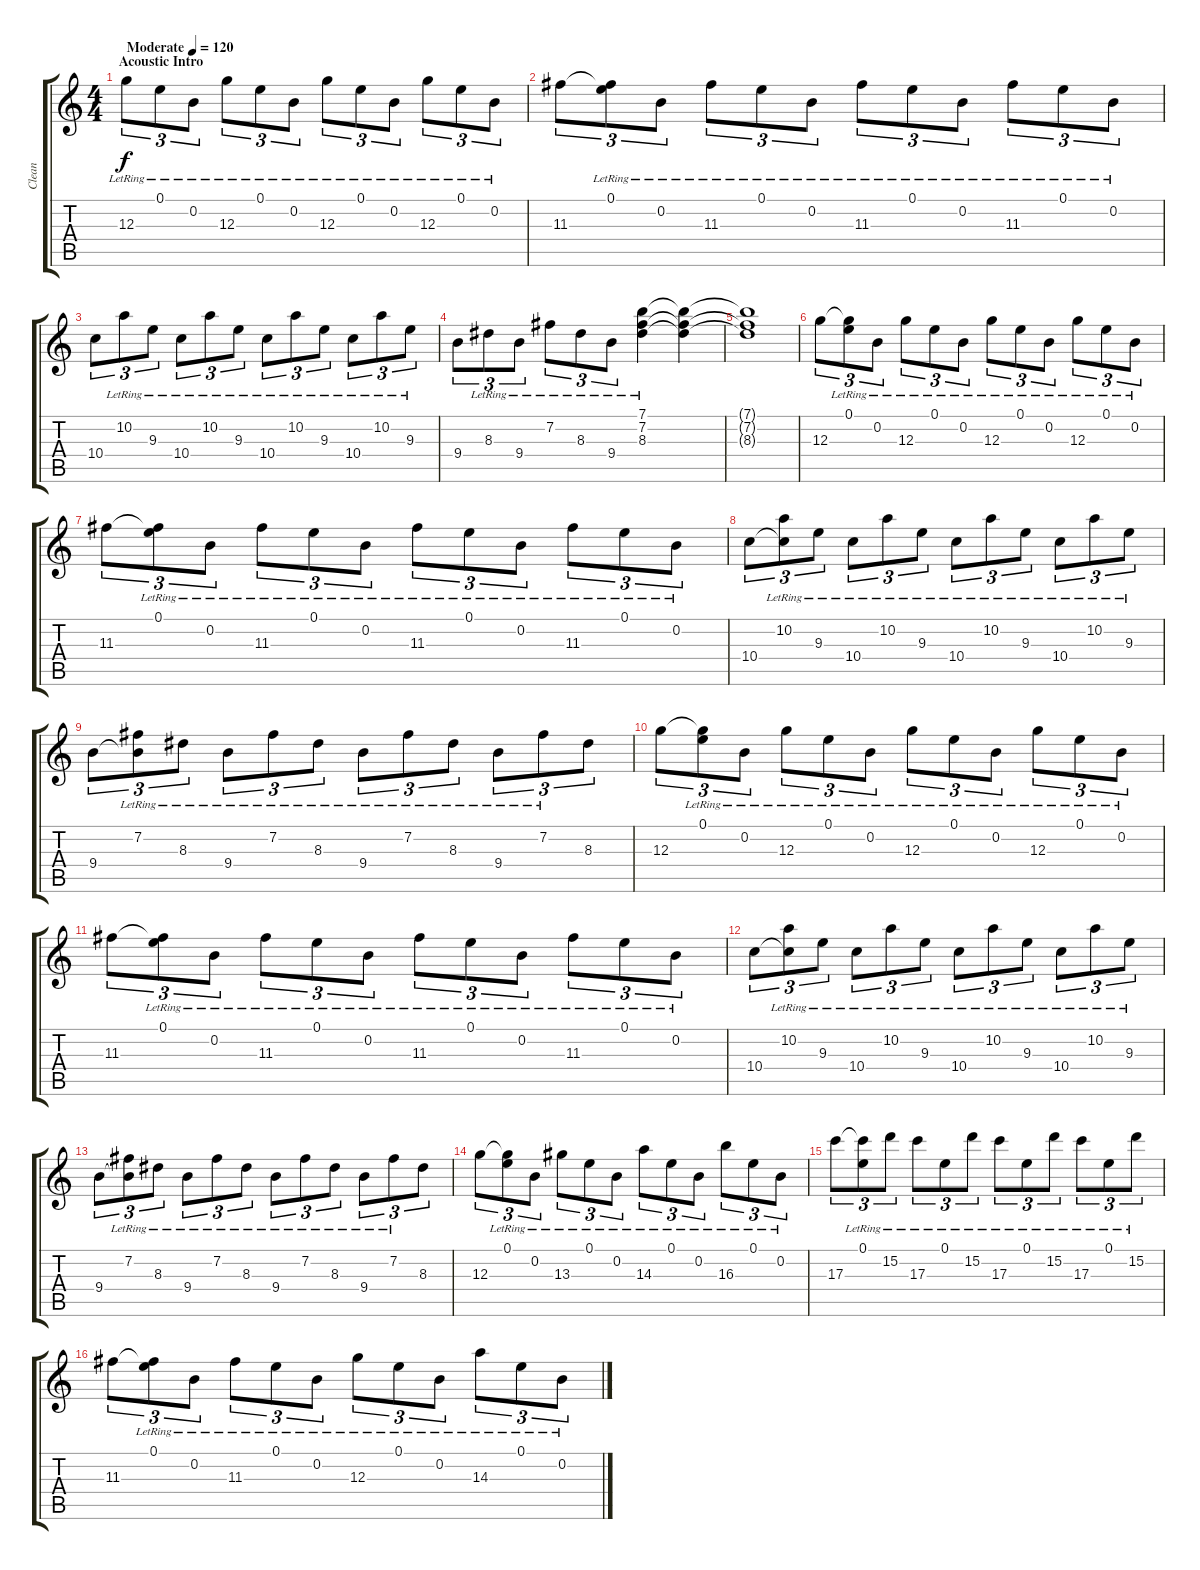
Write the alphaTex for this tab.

\track ("Clean" "Clean") {instrument electricguitarclean}
\staff {score tabs}
\tuning (E4 B3 G3 D3 A2 E2) {hide}
\ts (4 4)
\section ("" "Acoustic Intro")
\tempo (120 "Moderate")
\clef g2
\ks c
12.3{lr}.8{tu (3 2) dy f instrument electricguitarclean} 0.1{lr}.8{tu (3 2)} 0.2{lr}.8{tu (3 2)} 12.3{lr}.8{tu (3 2)} 0.1{lr}.8{tu (3 2)} 0.2{lr}.8{tu (3 2)} 12.3{lr}.8{tu (3 2)} 0.1{lr}.8{tu (3 2)} 0.2{lr}.8{tu (3 2)} 12.3{lr}.8{tu (3 2)} 0.1{lr}.8{tu (3 2)} 0.2{lr}.8{tu (3 2)} |
11.3.8{tu (3 2)} (0.1{lr} 11.3{t}).8{tu (3 2)} 0.2{lr}.8{tu (3 2)} 11.3{lr}.8{tu (3 2)} 0.1{lr}.8{tu (3 2)} 0.2{lr}.8{tu (3 2)} 11.3{lr}.8{tu (3 2)} 0.1{lr}.8{tu (3 2)} 0.2{lr}.8{tu (3 2)} 11.3{lr}.8{tu (3 2)} 0.1{lr}.8{tu (3 2)} 0.2{lr}.8{tu (3 2)} |
10.4.8{tu (3 2)} 10.2{lr}.8{tu (3 2)} 9.3{lr}.8{tu (3 2)} 10.4{lr}.8{tu (3 2)} 10.2{lr}.8{tu (3 2)} 9.3{lr}.8{tu (3 2)} 10.4{lr}.8{tu (3 2)} 10.2{lr}.8{tu (3 2)} 9.3{lr}.8{tu (3 2)} 10.4{lr}.8{tu (3 2)} 10.2{lr}.8{tu (3 2)} 9.3{lr}.8{tu (3 2)} |
9.4.8{tu (3 2)} 8.3{lr}.8{tu (3 2)} 9.4{lr}.8{tu (3 2)} 7.2{lr}.8{tu (3 2)} 8.3{lr}.8{tu (3 2)} 9.4{lr}.8{tu (3 2)} (7.1{lr} 7.2 8.3).4 (7.1{t} 7.2{t} 8.3{t}).4 |
(7.1{t} 7.2{t} 8.3{t}).1 |
12.3.8{tu (3 2)} (0.1{lr} 12.3{t}).8{tu (3 2)} 0.2{lr}.8{tu (3 2)} 12.3{lr}.8{tu (3 2)} 0.1{lr}.8{tu (3 2)} 0.2{lr}.8{tu (3 2)} 12.3{lr}.8{tu (3 2)} 0.1{lr}.8{tu (3 2)} 0.2{lr}.8{tu (3 2)} 12.3{lr}.8{tu (3 2)} 0.1{lr}.8{tu (3 2)} 0.2{lr}.8{tu (3 2)} |
11.3.8{tu (3 2)} (0.1{lr} 11.3{t}).8{tu (3 2)} 0.2{lr}.8{tu (3 2)} 11.3{lr}.8{tu (3 2)} 0.1{lr}.8{tu (3 2)} 0.2{lr}.8{tu (3 2)} 11.3{lr}.8{tu (3 2)} 0.1{lr}.8{tu (3 2)} 0.2{lr}.8{tu (3 2)} 11.3{lr}.8{tu (3 2)} 0.1{lr}.8{tu (3 2)} 0.2{lr}.8{tu (3 2)} |
10.4.8{tu (3 2)} (10.2{lr} 10.4{t}).8{tu (3 2)} 9.3{lr}.8{tu (3 2)} 10.4{lr}.8{tu (3 2)} 10.2{lr}.8{tu (3 2)} 9.3{lr}.8{tu (3 2)} 10.4{lr}.8{tu (3 2)} 10.2{lr}.8{tu (3 2)} 9.3{lr}.8{tu (3 2)} 10.4{lr}.8{tu (3 2)} 10.2{lr}.8{tu (3 2)} 9.3{lr}.8{tu (3 2)} |
9.4.8{tu (3 2)} (7.2{lr} 9.4{t}).8{tu (3 2)} 8.3{lr}.8{tu (3 2)} 9.4{lr}.8{tu (3 2)} 7.2{lr}.8{tu (3 2)} 8.3{lr}.8{tu (3 2)} 9.4{lr}.8{tu (3 2)} 7.2{lr}.8{tu (3 2)} 8.3{lr}.8{tu (3 2)} 9.4{lr}.8{tu (3 2)} 7.2{lr}.8{tu (3 2)} 8.3.8{tu (3 2)} |
12.3.8{tu (3 2)} (0.1{lr} 12.3{t}).8{tu (3 2)} 0.2{lr}.8{tu (3 2)} 12.3{lr}.8{tu (3 2)} 0.1{lr}.8{tu (3 2)} 0.2{lr}.8{tu (3 2)} 12.3{lr}.8{tu (3 2)} 0.1{lr}.8{tu (3 2)} 0.2{lr}.8{tu (3 2)} 12.3{lr}.8{tu (3 2)} 0.1{lr}.8{tu (3 2)} 0.2{lr}.8{tu (3 2)} |
11.3.8{tu (3 2)} (0.1{lr} 11.3{t}).8{tu (3 2)} 0.2{lr}.8{tu (3 2)} 11.3{lr}.8{tu (3 2)} 0.1{lr}.8{tu (3 2)} 0.2{lr}.8{tu (3 2)} 11.3{lr}.8{tu (3 2)} 0.1{lr}.8{tu (3 2)} 0.2{lr}.8{tu (3 2)} 11.3{lr}.8{tu (3 2)} 0.1{lr}.8{tu (3 2)} 0.2{lr}.8{tu (3 2)} |
10.4.8{tu (3 2)} (10.2{lr} 10.4{t}).8{tu (3 2)} 9.3{lr}.8{tu (3 2)} 10.4{lr}.8{tu (3 2)} 10.2{lr}.8{tu (3 2)} 9.3{lr}.8{tu (3 2)} 10.4{lr}.8{tu (3 2)} 10.2{lr}.8{tu (3 2)} 9.3{lr}.8{tu (3 2)} 10.4{lr}.8{tu (3 2)} 10.2{lr}.8{tu (3 2)} 9.3{lr}.8{tu (3 2)} |
9.4.8{tu (3 2)} (7.2{lr} 9.4{t}).8{tu (3 2)} 8.3{lr}.8{tu (3 2)} 9.4{lr}.8{tu (3 2)} 7.2{lr}.8{tu (3 2)} 8.3{lr}.8{tu (3 2)} 9.4{lr}.8{tu (3 2)} 7.2{lr}.8{tu (3 2)} 8.3{lr}.8{tu (3 2)} 9.4{lr}.8{tu (3 2)} 7.2{lr}.8{tu (3 2)} 8.3.8{tu (3 2)} |
12.3.8{tu (3 2)} (0.1{lr} 12.3{t}).8{tu (3 2)} 0.2{lr}.8{tu (3 2)} 13.3{lr}.8{tu (3 2)} 0.1{lr}.8{tu (3 2)} 0.2{lr}.8{tu (3 2)} 14.3{lr}.8{tu (3 2)} 0.1{lr}.8{tu (3 2)} 0.2{lr}.8{tu (3 2)} 16.3{lr}.8{tu (3 2)} 0.1{lr}.8{tu (3 2)} 0.2{lr}.8{tu (3 2)} |
17.3.8{tu (3 2)} (0.1{lr} 17.3{t}).8{tu (3 2)} 15.2{lr}.8{tu (3 2)} 17.3{lr}.8{tu (3 2)} 0.1{lr}.8{tu (3 2)} 15.2{lr}.8{tu (3 2)} 17.3{lr}.8{tu (3 2)} 0.1{lr}.8{tu (3 2)} 15.2{lr}.8{tu (3 2)} 17.3{lr}.8{tu (3 2)} 0.1{lr}.8{tu (3 2)} 15.2{lr}.8{tu (3 2)} |
11.3.8{tu (3 2)} (0.1{lr} 11.3{t}).8{tu (3 2)} 0.2{lr}.8{tu (3 2)} 11.3{lr}.8{tu (3 2)} 0.1{lr}.8{tu (3 2)} 0.2{lr}.8{tu (3 2)} 12.3{lr}.8{tu (3 2)} 0.1{lr}.8{tu (3 2)} 0.2{lr}.8{tu (3 2)} 14.3{lr}.8{tu (3 2)} 0.1{lr}.8{tu (3 2)} 0.2{lr}.8{tu (3 2)}
